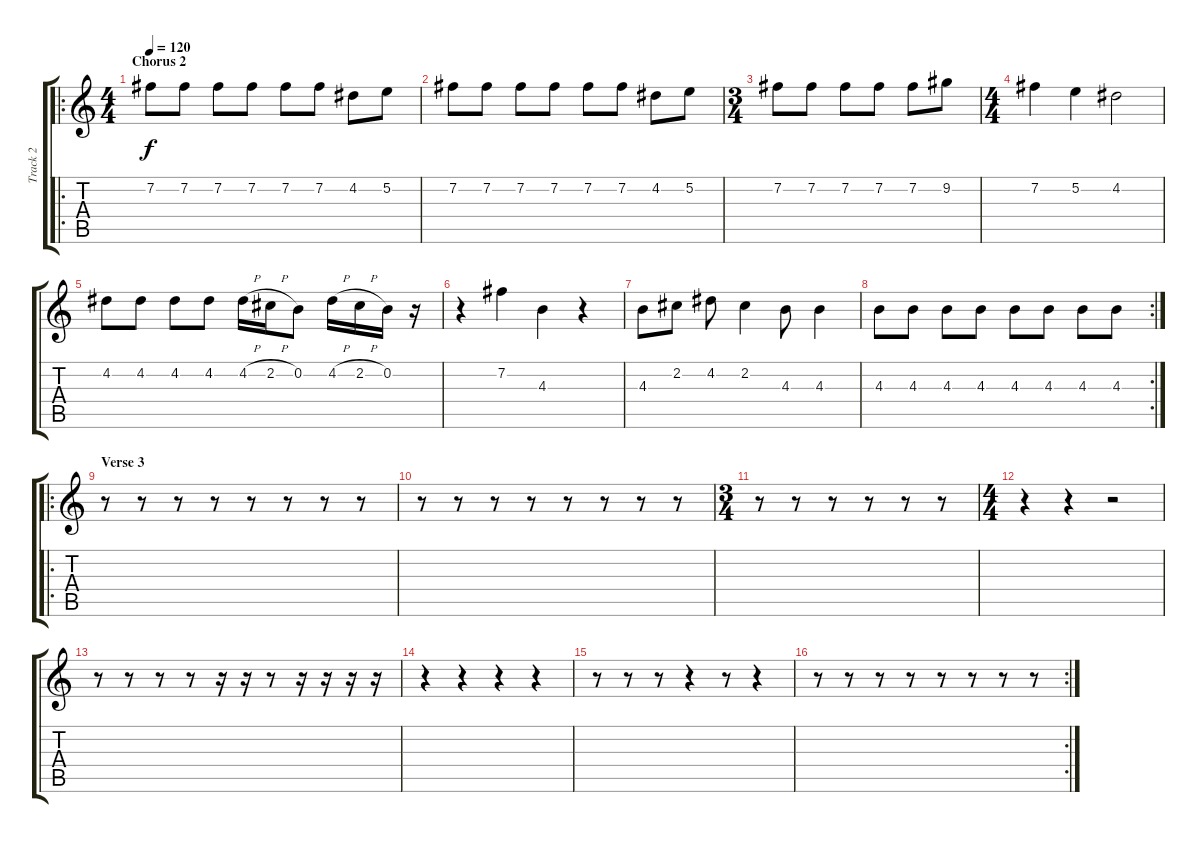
\track ("Track 2" "Track 2") {instrument distortionguitar}
\staff {score tabs}
\tuning (E4 B3 G3 D3 A2 E2) {hide}
\ro
\ts (4 4)
\section ("" "Chorus 2")
\tempo 120
\clef g2
\ks c
7.2.8{dy f} 7.2.8 7.2.8 7.2.8 7.2.8 7.2.8 4.2.8 5.2.8 |
7.2.8 7.2.8 7.2.8 7.2.8 7.2.8 7.2.8 4.2.8 5.2.8 |
\ts (3 4)
7.2.8 7.2.8 7.2.8 7.2.8 7.2.8 9.2.8 |
\ts (4 4)
7.2.4 5.2.4 4.2.2 |
4.2.8 4.2.8 4.2.8 4.2.8 4.2{h}.16 2.2{h}.16 0.2.8 4.2{h}.16 2.2{h}.16 0.2.16 r.16 |
r.4 7.2.4 4.3.4 r.4 |
4.3.8 2.2.8 4.2.8 2.2.4 4.3.8 4.3.4 |
\rc 2
4.3.8 4.3.8 4.3.8 4.3.8 4.3.8 4.3.8 4.3.8 4.3.8 |
\ro
\section ("" "Verse 3")
r.8 r.8 r.8 r.8 r.8 r.8 r.8 r.8 |
r.8 r.8 r.8 r.8 r.8 r.8 r.8 r.8 |
\ts (3 4)
r.8 r.8 r.8 r.8 r.8 r.8 |
\ts (4 4)
r.4 r.4 r.2 |
r.8 r.8 r.8 r.8 r.16 r.16 r.8 r.16 r.16 r.16 r.16 |
r.4 r.4 r.4 r.4 |
r.8 r.8 r.8 r.4 r.8 r.4 |
\rc 2
r.8 r.8 r.8 r.8 r.8 r.8 r.8 r.8
